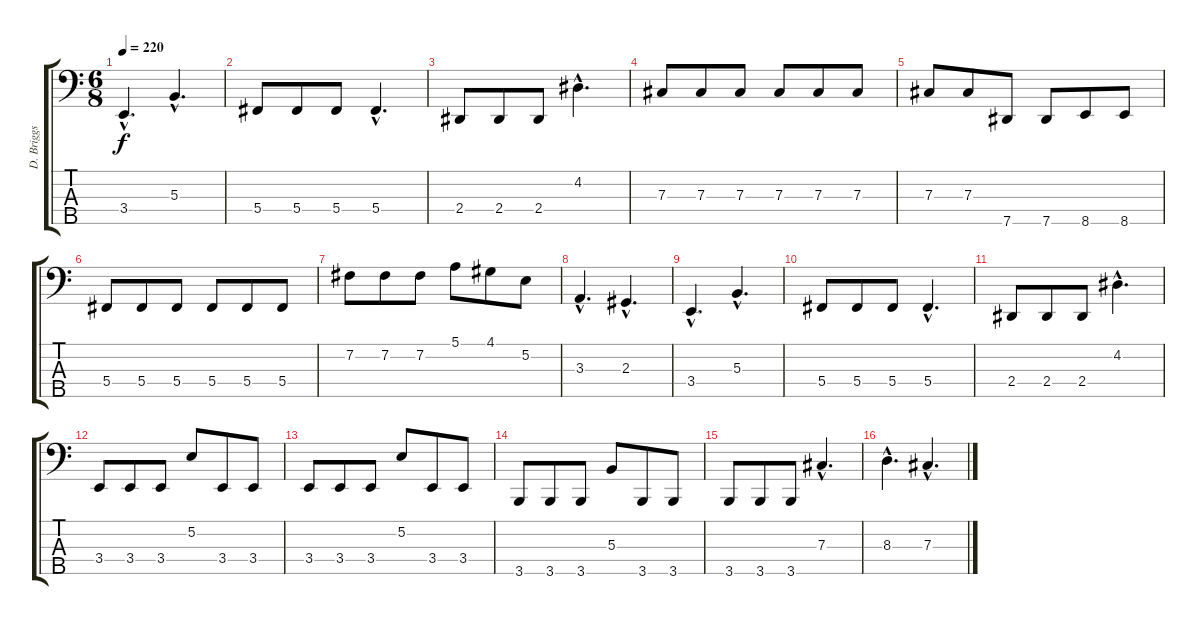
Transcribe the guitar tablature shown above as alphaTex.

\track ("D. Briggs Bass" "D. Briggs ") {instrument electricbassfinger}
\staff {score tabs}
\tuning (E2 B1 Gb1 Db1 Ab0) {hide}
\ts (6 8)
\tempo 220
\clef f4
\ks c
3.4{hac}.4{d dy f} 5.3{hac}.4{d} |
5.4.8 5.4.8 5.4.8 5.4{hac}.4{d} |
2.4.8 2.4.8 2.4.8 4.2{hac}.4{d} |
7.3.8 7.3.8 7.3.8 7.3.8 7.3.8 7.3.8 |
7.3.8 7.3.8 7.5.8 7.5.8 8.5.8 8.5.8 |
5.4.8 5.4.8 5.4.8 5.4.8 5.4.8 5.4.8 |
7.2.8 7.2.8 7.2.8 5.1.8 4.1.8 5.2.8 |
3.3{hac}.4{d} 2.3{hac}.4{d} |
3.4{hac}.4{d} 5.3{hac}.4{d} |
5.4.8 5.4.8 5.4.8 5.4{hac}.4{d} |
2.4.8 2.4.8 2.4.8 4.2{hac}.4{d} |
3.4.8 3.4.8 3.4.8 5.2.8 3.4.8 3.4.8 |
3.4.8 3.4.8 3.4.8 5.2.8 3.4.8 3.4.8 |
3.5.8 3.5.8 3.5.8 5.3.8 3.5.8 3.5.8 |
3.5.8 3.5.8 3.5.8 7.3{hac}.4{d} |
8.3{hac}.4{d} 7.3{hac}.4{d}
